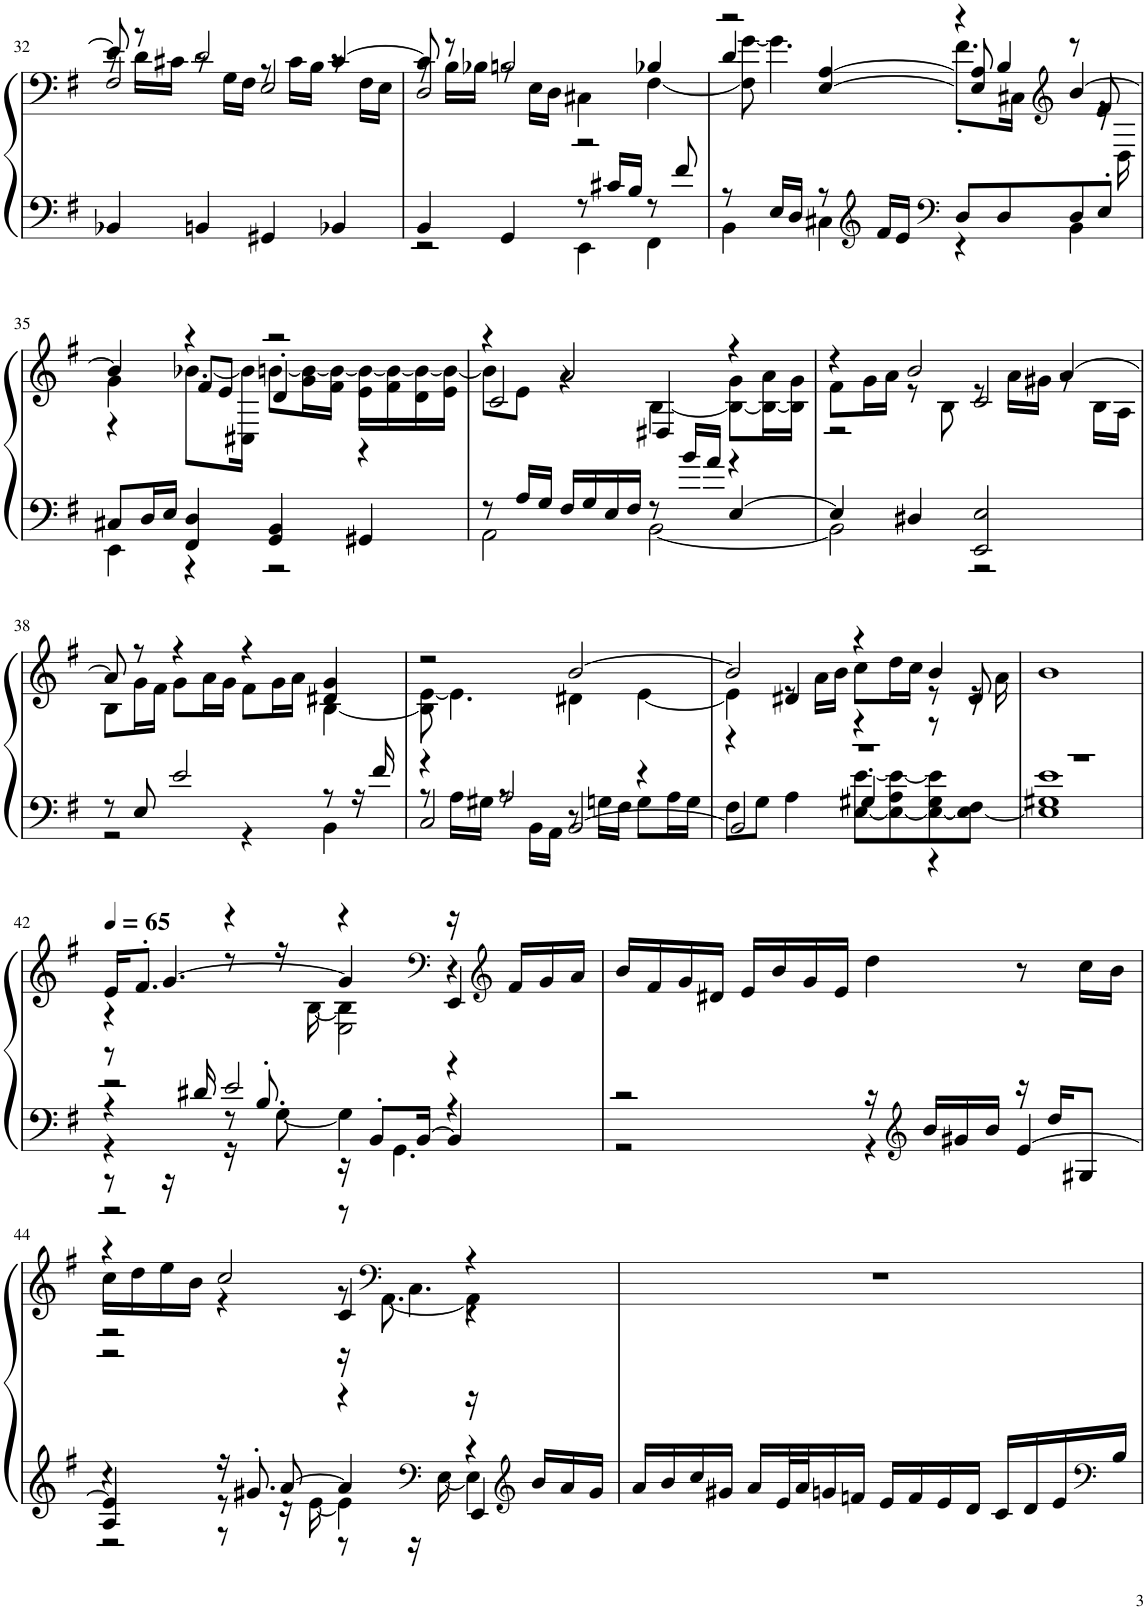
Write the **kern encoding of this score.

**kern	**kern
*part1	*part1
*staff2	*staff1
*I"Piano, unbenannt	*
*I'Pia.	*
!!LO:PB:g=z
*clefG2	*clefF4
*k[f#]	*k[f#]
*M4/4	*M4/4
=32	=32
*	*^
*	*	*^
4BB-X/	8e/]	8r	2F#/
.	8r	16d\LL	.
.	.	16c#X\JJ	.
4BBn/	2d/	8r	.
.	.	16G\LL	.
.	.	16F#\JJ	.
4GG#X/	.	8r	2E/
.	.	16c#\LL	.
.	.	16B\JJ	.
4BB-X/	[4c#/	8r	.
.	.	16F#\LL	.
.	.	16E\JJ	.
=33	=33	=33	=33
*^	*	*	*
4BB/	2r	8c#/]	8r	2D/
.	.	8r	16B\LL	.
.	.	.	16B-X\JJ	.
4GG/	.	2Bn/	8r	.
.	.	.	16E\LL	.
.	.	.	16D\JJ	.
8r	4EE\	.	4C#X\	2r
16c#X/LL	.	.	.	.
16B/JJ	.	.	.	.
8r	4FF#\	4B-X/	[4F#\	.
8f#/	.	.	.	.
=34	=34	=34	=34	=34
8r	4BB\	2r	8F#\] [8g\	4d/
16E/LL	.	.	4.g\]	.
16D/JJ	.	.	.	.
8r	4C#X\	.	.	[4E/ [4A/
*clefG2	*	*	*	*
16f#/LL	.	.	.	.
16e/JJ	.	.	.	.
*clefF4	*	*	*	*
8D/L	4r	4r	8.f#'\L	8E/] 8A/]
8D/	.	.	.	4B/
.	.	.	16C#X\Jk	.
*	*	*clefG2	*	*
8D/	4BB\	[4b/	8r	.
8E'/J	.	.	16r	8f#/
.	.	.	16D\	.
!!LO:LB:g=z	!!	!!
=35	=35	=35	=35	=35
8C#X/L	4EE\	4b/]	4g\	4r
16D/L	.	.	.	.
16E/JJ	.	.	.	.
4FF#/ 4D/	4r	4r	[8.b-X\L	8f#/L
.	.	.	.	8e/J
.	.	.	16C#X\ 16b-\]Jk	.
4GG/ 4BB/	2r	2r	[8bn\L	4d'/
.	.	.	16g\ 16b\_L	.
.	.	.	16f#\ 16b\_JJ	.
4GG#X/	.	.	16e\ 16b\_LL	4r
.	.	.	16f#\ 16b\_	.
.	.	.	16d\ 16b\_	.
.	.	.	16e\ 16b\_JJ	.
=36	=36	=36	=36	=36
8r	2AA\	4r	8b\L]	2c/
16A/LL	.	.	8e\J	.
16G/JJ	.	.	.	.
16F#/LL	.	2a/	4r	.
16G/	.	.	.	.
16E/	.	.	.	.
16F#/JJ	.	.	.	.
8r	[2BB\	.	[4B\	4D#X/
16b/LL	.	.	.	.
16a/JJ	.	.	.	.
[4E/	.	4r	8B\_ 8g\L	4r
.	.	.	16B\_ 16a\L	.
.	.	.	16B\] 16g\JJ	.
=37	=37	=37	=37	=37
4E/]	2BB\]	4r	8f#\L	2r
.	.	.	16g\L	.
.	.	.	16a\JJ	.
4D#X/	.	2b/	8r	.
.	.	.	8B\	.
2EE/ 2E/	2r	.	8r	2c/
.	.	.	16a\LL	.
.	.	.	16g#X\JJ	.
.	.	[4a/	8r	.
.	.	.	16B\LL	.
.	.	.	16A\JJ	.
*	*	*	*v	*v
!!LO:LB:g=z
=38	=38	=38	=38
8r	2r	8a/]	8B\L
8E/	.	8r	16g\L
.	.	.	16f#\JJ
2e/	.	4r	8g\L
.	.	.	16a\L
.	.	.	16g\JJ
.	4r	4r	8f#\L
.	.	.	16g\L
.	.	.	16a\JJ
8r	4BB\	4d#X/ 4g/	[4B\
16r	.	.	.
16f#/	.	.	.
=39	=39	=39	=39
*	*^	*	*
4r	8r	2C/	2r	8B\] [8e\
.	16A\LL	.	.	4.e\]
.	16G#X\JJ	.	.	.
2A/	8r	.	.	.
.	16BB\LL	.	.	.
.	16AA\JJ	.	.	.
.	8r	[2BB/	[2b/	4d#X\
.	16Gn\LL	.	.	.
.	16F#\JJ	.	.	.
4r	8G\L	.	.	[4e\
.	16A\L	.	.	.
.	16G\JJ	.	.	.
=40	=40	=40	=40	=40
*	*	*	*	*^
1r	8F#\L	2BB/]	2b/]	4e\]	4r
.	8G\J	.	.	.	.
.	4A\	.	.	8r	4d#X/
.	.	.	.	16a\LL	.
.	.	.	.	16b\JJ	.
.	[8E\ [8e\L	4G#X'/	4r	8cc\L	4r
.	8E\_ 8A\ 8e\_	.	.	16dd\L	.
.	.	.	.	16cc\JJ	.
.	8E\_ 8G#\ 8e\]	4r	4b/	8r	8r
.	8E\_ 8F#\J	.	.	16r	8d#/
.	.	.	.	16a\	.
*	*v	*v	*	*	*
*	*	*v	*v	*v
=41	=41	=41
1r	1E] 1G#X 1e	1b
*v	*v	*
!!LO:LB:g=z
=42	=42
*	*MM65
*^	*^
*	*^	*	*^
*	*	*^	*	*	*^
4r	4r	8r	2r	16e/KL	4r	8r	2r
.	.	.	.	8.f#'/J	.	.	.
.	.	16r	.	.	.	[4.g/	.
.	.	16d#X/	.	.	.	.	.
2e/	8r	16r	.	4r	8r	.	.
.	.	8.B'/	.	.	.	.	.
.	[8G\	.	.	.	16r	.	.
.	.	.	.	.	[16B\	.	.
.	4G\]	16r	8r	4r	4B\]	4g/]	2E\
.	.	8BB'/L	.	.	.	.	.
.	.	.	4.GG\	.	.	.	.
.	.	[16BB/Jk	.	.	.	.	.
*	*	*	*	*clefF4	*	*	*
4r	4r	4BB/]	.	16r	4r	4EE/	.
*	*	*	*	*clefG2	*	*	*
.	.	.	.	16f#/LL	.	.	.
.	.	.	.	16g/	.	.	.
.	.	.	.	16a/JJ	.	.	.
*	*v	*v	*v	*	*	*	*
*	*	*v	*v	*v	*v
=43	=43	=43
2r	2r	16b/LL
.	.	16f#/
.	.	16g/
.	.	16d#X/JJ
.	.	16e/LL
.	.	16b/
.	.	16g/
.	.	16e/JJ
16r	4r	4dd\
*clefG2	*	*
16b/LL	.	.
16g#X/	.	.
16b/JJ	.	.
16r	[4e/	8r
16dd/KL	.	.
8G#X/J	.	16cc\LL
.	.	16b\JJ
!!LO:LB:g=z
=44	=44	=44
*^	*	*^
*	*	*^	*	*^
*	*	*	*	*	*	*^
4A/	4r	4e/]	2r	4r	16cc\LL	2r	2r
.	.	.	.	.	16dd\	.	.
.	.	.	.	.	16ee\	.	.
.	.	.	.	.	16b\JJ	.	.
16r	8r	8r	.	2cc/	4r	.	.
8.g#X'/	.	.	.	.	.	.	.
.	16r	[8a/	.	.	.	.	.
.	[16e\	.	.	.	.	.	.
4r	4e\]	4a/]	8r	.	8r	4c/	16r
*	*	*	*	*clefF4	*	*	*
.	.	.	.	.	.	.	[8.AA\
.	.	.	16r	.	4.C\	.	.
*clefF4	*	*	*	*	*	*	*
.	.	.	[16E\	.	.	.	.
16r	4r	4EE/	4E\]	4r	.	4r	4AA\]
*clefG2	*	*	*	*	*	*	*
16b/LL	.	.	.	.	.	.	.
16a/	.	.	.	.	.	.	.
16g#/JJ	.	.	.	.	.	.	.
*v	*v	*v	*v	*	*	*	*
*	*v	*v	*v	*v
=45	=45
16a/LL	1r
16b/	.
16cc/	.
16g#X/JJ	.
16a/LL	.
32e/L	.
32a/J	.
16gn/	.
16fn/JJ	.
16e/LL	.
16f/	.
16e/	.
16d/JJ	.
16c/LL	.
16d/	.
16e/	.
*clefF4	*
16B/JJ	.
=	=
*-	*-
